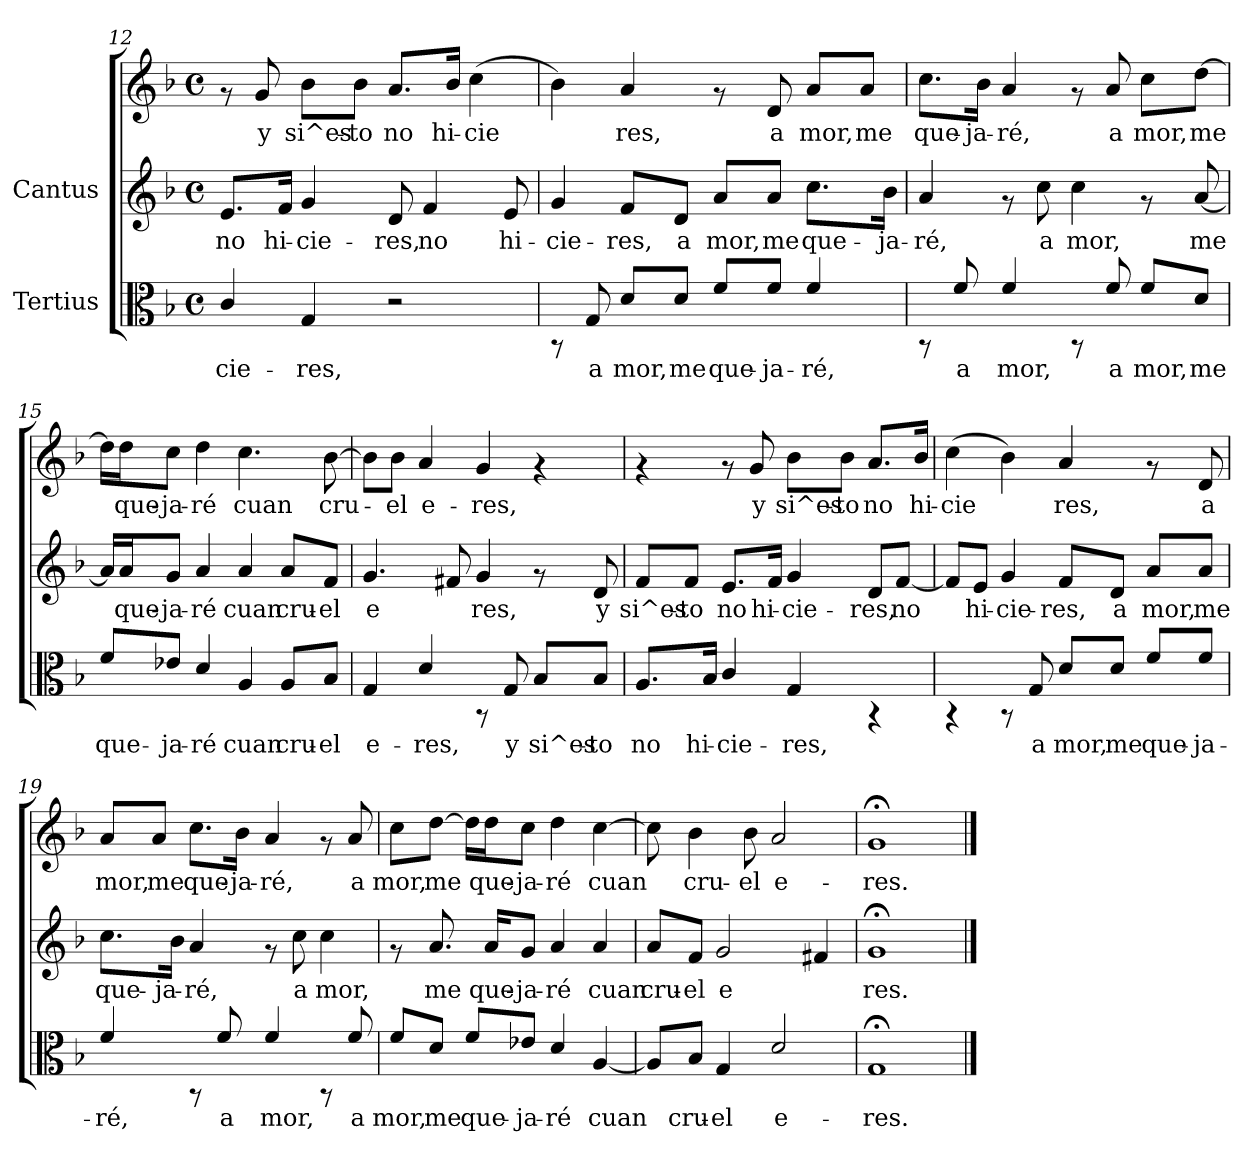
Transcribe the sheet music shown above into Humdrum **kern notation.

**kern	**text	**kern	**text	**kern	**text
*part2	*part2	*part1	*part1	*part1	*part1
*staff3	*staff3	*staff2	*staff2	*staff1	*staff1
*I"Tertius	*	*I"Cantus	*	*	*
!!LO:LB:g=z
*clefC3	*	*clefG2	*	*clefG2	*
*k[b-]	*	*k[b-]	*	*k[b-]	*
*F:	*	*F:	*	*F:	*
*M4/4	*	*M4/4	*	*M4/4	*
*met(c)	*	*met(c)	*	*met(c)	*
=12	=12	=12	=12	=12	=12
!	!LO:LY:b:cj	!	!LO:LY:b:cj	!	!
4c/	-cie-	8.e/L	-no	8rf	.
!	!	!	!	!	!LO:LY:b:cj
.	.	.	.	8g/	y
!	!	!	!LO:LY:b:cj	!	!
.	.	16f/Jk	hi-	.	.
!	!LO:LY:b:cj	!	!LO:LY:b:cj	!	!LO:LY:b:cj
4G/	-res,	4g/	-cie-	8b-\L	si^es-
!	!	!	!	!	!LO:LY:b:cj
.	.	.	.	8b-\J	-to
!	!	!	!LO:LY:b:cj	!	!LO:LY:b:cj
2r	.	8d/	-res,	8.a/L	no
!	!	!	!LO:LY:b:cj	!	!
.	.	4f/	no	.	.
!	!	!	!	!	!LO:LY:b:cj
.	.	.	.	16b-/Jk	hi-
!	!	!	!	!	!LO:LY:b:cj
.	.	.	.	(>4cc\	-cie-
!	!	!	!LO:LY:b:cj	!	!
.	.	8e/	hi-	.	.
=13	=13	=13	=13	=13	=13
!	!	!	!LO:LY:b:cj	!	!LO:LY:b:cj
8rAA	.	4g/	cie-	4b-\)	-
!	!LO:LY:b:cj	!	!	!	!
8G/	a	.	.	.	.
!	!LO:LY:b:cj	!	!LO:LY:b:cj	!	!LO:LY:b:cj
8d/L	mor,	8f/L	-res,	4a/	res,
!	!LO:LY:b:cj	!	!LO:LY:b:cj	!	!
8d/J	me	8d/J	a	.	.
!	!LO:LY:b:cj	!	!LO:LY:b:cj	!	!
8f/L	que-	8a/L	mor,	8rf	.
!	!LO:LY:b:cj	!	!LO:LY:b:cj	!	!LO:LY:b:cj
8f/J	-ja-	8a/J	me	8d/	a
!	!LO:LY:b:cj	!	!LO:LY:b:cj	!	!LO:LY:b:cj
4f/	-ré,	8.cc\L	que-	8a/L	mor,
!	!	!	!	!	!LO:LY:b:cj
.	.	.	.	8a/J	me
!	!	!	!LO:LY:b:cj	!	!
.	.	16b-\Jk	-ja-	.	.
=14	=14	=14	=14	=14	=14
!	!	!	!LO:LY:b:cj	!	!LO:LY:b:cj
8rAA	.	4a/	ré,	8.cc\L	-que-
!	!LO:LY:b:cj	!	!	!	!
8f/	a	.	.	.	.
!	!	!	!	!	!LO:LY:b:cj
.	.	.	.	16b-\Jk	-ja-
!	!LO:LY:b:cj	!	!	!	!LO:LY:b:cj
4f/	mor,	8rf	.	4a/	-ré,
!	!	!	!LO:LY:b:cj	!	!
.	.	8cc\	a	.	.
!	!	!	!LO:LY:b:cj	!	!
8rAA	.	4cc\	mor,	8rf	.
!	!LO:LY:b:cj	!	!	!	!LO:LY:b:cj
8f/	a	.	.	8a/	a
!	!LO:LY:b:cj	!	!	!	!LO:LY:b:cj
8f/L	mor,	8rf	.	8cc\L	mor,
!	!LO:LY:b:cj	!	!LO:LY:b:cj	!	!LO:LY:b:cj
8d/J	me	[<8a/	me	[>8dd\J	me
!!LO:PB:g=z
=15	=15	=15	=15	=15	=15
!	!LO:LY:b:cj	!	!LO:LY:b:cj	!	!LO:LY:b:cj
8f/L	que-	16a/LL]	-	16dd\LL]	.
!	!	!	!LO:LY:b:cj	!	!LO:LY:b:cj
.	.	16a/J	que-	16dd\J	que-
!	!LO:LY:b:cj	!	!LO:LY:b:cj	!	!LO:LY:b:cj
8e-X/J	-ja-	8g/J	-ja-	8cc\J	-ja-
!	!LO:LY:b:cj	!	!LO:LY:b:cj	!	!LO:LY:b:cj
4d/	-ré	4a/	-ré	4dd\	-ré
!	!LO:LY:b:cj	!	!LO:LY:b:cj	!	!LO:LY:b:cj
4A/	cuan	4a/	cuan	4.cc\	cuan
!	!LO:LY:b:cj	!	!LO:LY:b:cj	!	!
8A/L	cru-	8a/L	cru-	.	.
!	!LO:LY:b:cj	!	!LO:LY:b:cj	!	!LO:LY:b:cj
8B-/J	-el	8f/J	-el	[>8b-\	cru-
=16	=16	=16	=16	=16	=16
!	!LO:LY:b:cj	!	!LO:LY:b:cj	!	!LO:LY:b:cj
4G/	e-	4.g/	e-	8b-\L]	.
!	!	!	!	!	!LO:LY:b:cj
.	.	.	.	8b-\J	el
!	!LO:LY:b:cj	!	!	!	!LO:LY:b:cj
4d/	-res,	.	.	4a/	e-
!	!	!	!LO:LY:b:cj	!	!
.	.	8f#X/	-	.	.
!	!	!	!LO:LY:b:cj	!	!LO:LY:b:cj
8rAA	.	4g/	res,	4g/	-res,
!	!LO:LY:b:cj	!	!	!	!
8G/	y	.	.	.	.
!	!LO:LY:b:cj	!	!	!	!
8B-/L	si^es-	8rf	.	4rf	.
!	!LO:LY:b:cj	!	!LO:LY:b:cj	!	!
8B-/J	-to	8d/	y	.	.
=17	=17	=17	=17	=17	=17
!	!LO:LY:b:cj	!	!LO:LY:b:cj	!	!
8.A/L	no	8f/L	-si^es-	4rf	.
!	!	!	!LO:LY:b:cj	!	!
.	.	8f/J	-to	.	.
!	!LO:LY:b:cj	!	!	!	!
16B-/Jk	hi-	.	.	.	.
!	!LO:LY:b:cj	!	!LO:LY:b:cj	!	!
4c/	-cie-	8.e/L	no	8rf	.
!	!	!	!	!	!LO:LY:b:cj
.	.	.	.	8g/	y
!	!	!	!LO:LY:b:cj	!	!
.	.	16f/Jk	hi-	.	.
!	!LO:LY:b:cj	!	!LO:LY:b:cj	!	!LO:LY:b:cj
4G/	-res,	4g/	-cie-	8b-\L	si^es-
!	!	!	!	!	!LO:LY:b:cj
.	.	.	.	8b-\J	-to
!	!	!	!LO:LY:b:cj	!	!LO:LY:b:cj
4rAA	.	8d/L	-res,	8.a/L	no
!	!	!	!LO:LY:b:cj	!	!
.	.	[<8f/J	no	.	.
!	!	!	!	!	!LO:LY:b:cj
.	.	.	.	16b-/Jk	hi-
!!LO:LB:g=z
=18	=18	=18	=18	=18	=18
!	!	!	!LO:LY:b:cj	!	!LO:LY:b:cj
4rAA	.	8f/L]	.	(>4cc\	cie-
!	!	!	!LO:LY:b:cj	!	!
.	.	8e/J	hi-	.	.
!	!	!	!LO:LY:b:cj	!	!LO:LY:b:cj
8rAA	.	4g/	-cie-	4b-\)	-
!	!LO:LY:b:cj	!	!	!	!
8G/	a	.	.	.	.
!	!LO:LY:b:cj	!	!LO:LY:b:cj	!	!LO:LY:b:cj
8d/L	mor,	8f/L	-res,	4a/	res,
!	!LO:LY:b:cj	!	!LO:LY:b:cj	!	!
8d/J	me	8d/J	a	.	.
!	!LO:LY:b:cj	!	!LO:LY:b:cj	!	!
8f/L	que-	8a/L	mor,	8rf	.
!	!LO:LY:b:cj	!	!LO:LY:b:cj	!	!LO:LY:b:cj
8f/J	-ja-	8a/J	me	8d/	a
=19	=19	=19	=19	=19	=19
!	!LO:LY:b:cj	!	!LO:LY:b:cj	!	!LO:LY:b:cj
4f/	-ré,	8.cc\L	que-	8a/L	mor,
!	!	!	!	!	!LO:LY:b:cj
.	.	.	.	8a/J	me
!	!	!	!LO:LY:b:cj	!	!
.	.	16b-\Jk	-ja-	.	.
!	!	!	!LO:LY:b:cj	!	!LO:LY:b:cj
8rAA	.	4a/	-ré,	8.cc\L	que-
!	!LO:LY:b:cj	!	!	!	!
8f/	a	.	.	.	.
!	!	!	!	!	!LO:LY:b:cj
.	.	.	.	16b-\Jk	-ja-
!	!LO:LY:b:cj	!	!	!	!LO:LY:b:cj
4f/	mor,	8rf	.	4a/	-ré,
!	!	!	!LO:LY:b:cj	!	!
.	.	8cc\	a	.	.
!	!	!	!LO:LY:b:cj	!	!
8rAA	.	4cc\	mor,	8rf	.
!	!LO:LY:b:cj	!	!	!	!LO:LY:b:cj
8f/	a	.	.	8a/	a
=20	=20	=20	=20	=20	=20
!	!LO:LY:b:cj	!	!	!	!LO:LY:b:cj
8f/L	mor,	8rf	.	8cc\L	mor,
!	!LO:LY:b:cj	!	!LO:LY:b:cj	!	!LO:LY:b:cj
8d/J	me	8.a/	me	[>8dd\J	me
!	!LO:LY:b:cj	!	!	!	!LO:LY:b:cj
8f/L	que-	.	.	16dd\LL]	.
!	!	!	!LO:LY:b:cj	!	!LO:LY:b:cj
.	.	16a/KL	que-	16dd\J	que-
!	!LO:LY:b:cj	!	!LO:LY:b:cj	!	!LO:LY:b:cj
8e-X/J	-ja-	8g/J	-ja-	8cc\J	-ja-
!	!LO:LY:b:cj	!	!LO:LY:b:cj	!	!LO:LY:b:cj
4d/	-ré	4a/	-ré	4dd\	-ré
!	!LO:LY:b:cj	!	!LO:LY:b:cj	!	!LO:LY:b:cj
[<4A/	cuan	4a/	cuan	[>4cc\	cuan
!!LO:LB:g=z
=21	=21	=21	=21	=21	=21
!	!LO:LY:b:cj	!	!LO:LY:b:cj	!	!LO:LY:b:cj
8A/L]	.	8a/L	-cru-	8cc\]	.
!	!LO:LY:b:cj	!	!LO:LY:b:cj	!	!LO:LY:b:cj
8B-/J	cru-	8f/J	-el	4b-\	cru-
!	!LO:LY:b:cj	!	!LO:LY:b:cj	!	!
4G/	-el	2g/	e-	.	.
!	!	!	!	!	!LO:LY:b:cj
.	.	.	.	8b-\	-el
!	!LO:LY:b:cj	!	!	!	!LO:LY:b:cj
2d/	e-	.	.	2a/	e-
!	!	!	!LO:LY:b:cj	!	!
.	.	4f#X/	--	.	.
=22	=22	=22	=22	=22	=22
!	!LO:LY:b:cj	!	!LO:LY:b:cj	!	!LO:LY:b:cj
1G;<	-res.	1g;<	res.	1g;<	-res.
==	==	==	==	==	==
*-	*-	*-	*-	*-	*-
